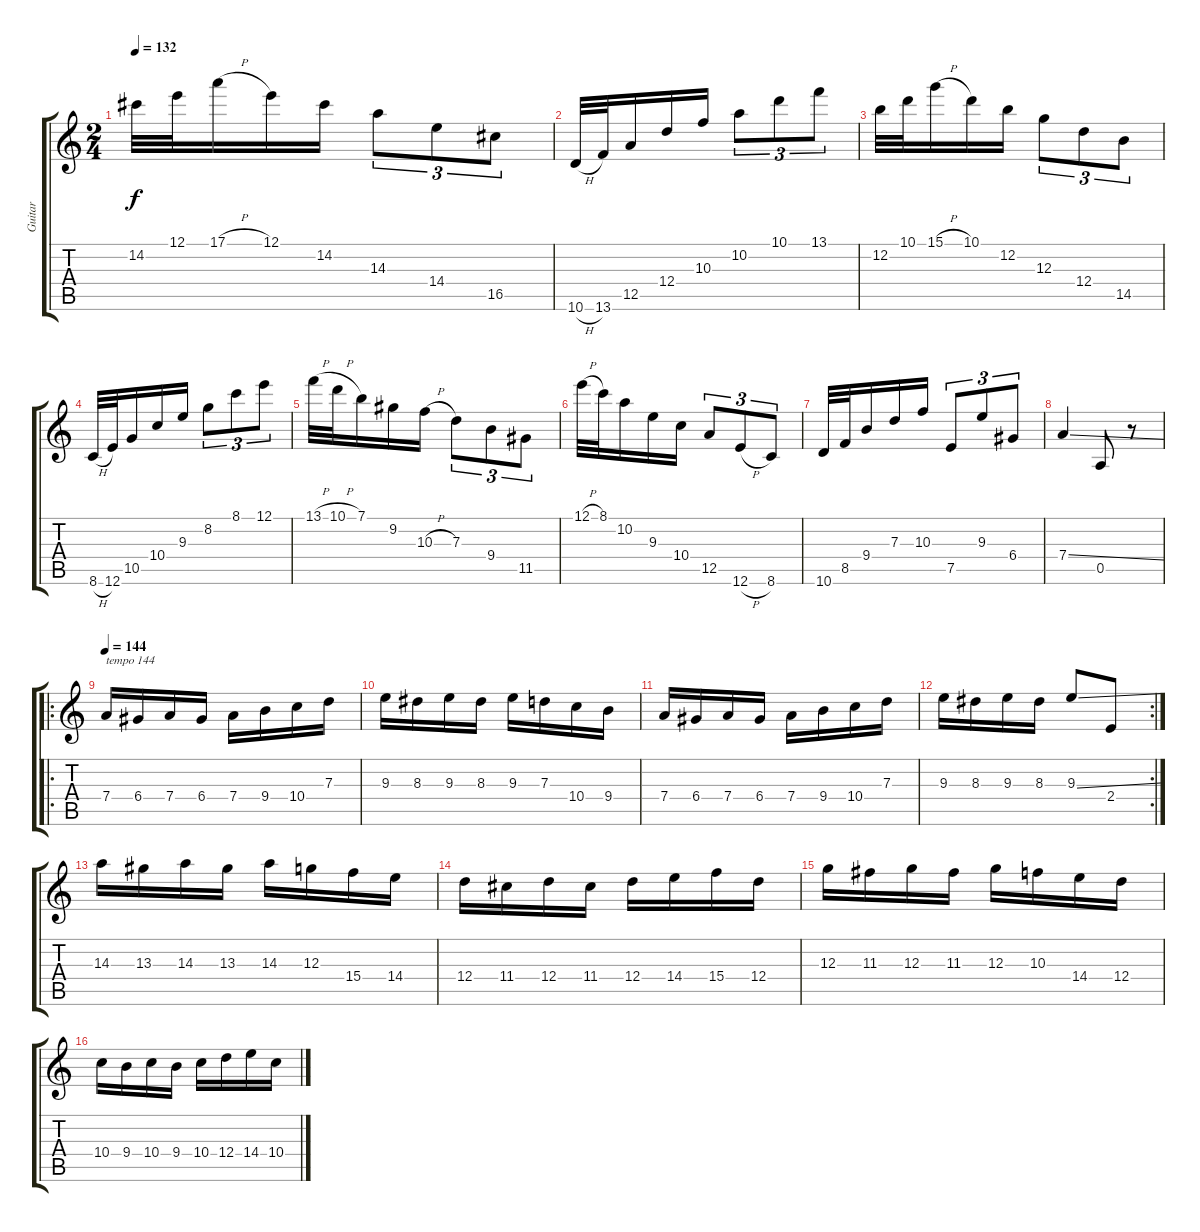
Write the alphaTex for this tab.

\track ("Guitar" "Guitar") {instrument acousticguitarnylon}
\staff {score tabs}
\tuning (E4 B3 G3 D3 A2 E2) {hide}
\ts (2 4)
\tempo 132
\clef g2
\ks c
14.2.32{dy f} 12.1.32 17.1{h}.16 12.1.16 14.2.16 14.3.8{tu (3 2)} 14.4.8{tu (3 2)} 16.5.8{tu (3 2)} |
10.6{h}.32 13.6.32 12.5.16 12.4.16 10.3.16 10.2.8{tu (3 2)} 10.1.8{tu (3 2)} 13.1.8{tu (3 2)} |
12.2.32 10.1.32 15.1{h}.16 10.1.16 12.2.16 12.3.8{tu (3 2)} 12.4.8{tu (3 2)} 14.5.8{tu (3 2)} |
8.6{h}.32 12.6.32 10.5.16 10.4.16 9.3.16 8.2.8{tu (3 2)} 8.1.8{tu (3 2)} 12.1.8{tu (3 2)} |
13.1{h}.32 10.1{h}.32 7.1.16 9.2.16 10.3{h}.16 7.3.8{tu (3 2)} 9.4.8{tu (3 2)} 11.5.8{tu (3 2)} |
12.1{h}.32 8.1.32 10.2.16 9.3.16 10.4.16 12.5.8{tu (3 2)} 12.6{h}.8{tu (3 2)} 8.6.8{tu (3 2)} |
10.6.32 8.5.32 9.4.16 7.3.16 10.3.16 7.5.8{tu (3 2)} 9.3.8{tu (3 2)} 6.4.8{tu (3 2)} |
7.4{ss}.4 0.5.8 r.8 |
\ro
\tempo 144
7.4.16{txt "tempo 144"} 6.4.16 7.4.16 6.4.16 7.4.16 9.4.16 10.4.16 7.3.16 |
9.3.16 8.3.16 9.3.16 8.3.16 9.3.16 7.3.16 10.4.16 9.4.16 |
7.4.16 6.4.16 7.4.16 6.4.16 7.4.16 9.4.16 10.4.16 7.3.16 |
\rc 2
9.3.16 8.3.16 9.3.16 8.3.16 9.3{ss}.8 2.4.8 |
14.3.16 13.3.16 14.3.16 13.3.16 14.3.16 12.3.16 15.4.16 14.4.16 |
12.4.16 11.4.16 12.4.16 11.4.16 12.4.16 14.4.16 15.4.16 12.4.16 |
12.3.16 11.3.16 12.3.16 11.3.16 12.3.16 10.3.16 14.4.16 12.4.16 |
10.4.16 9.4.16 10.4.16 9.4.16 10.4.16 12.4.16 14.4.16 10.4.16
